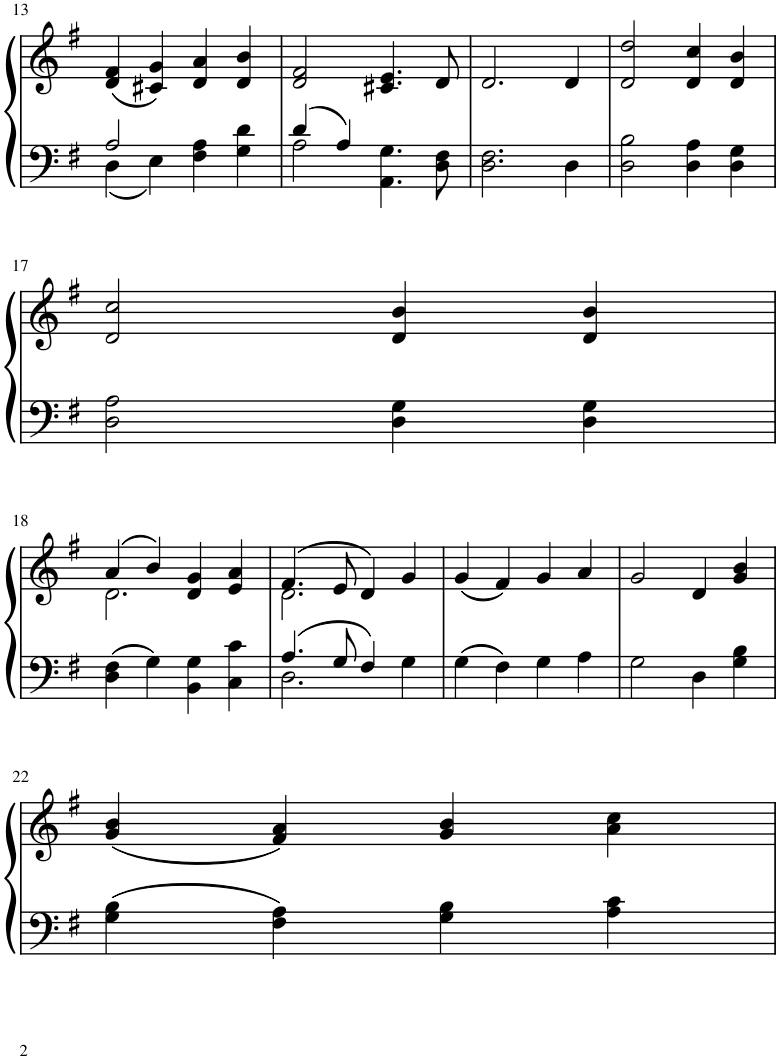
**kern	**kern
*part1	*part1
*staff2	*staff1
*I"Piano	*
*I'Pno.	*
!!LO:PB:g=z
*clefF4	*clefG2
*k[f#]	*k[f#]
*M4/4	*M4/4
=13	=13
*^	*
2A/	4D\	(4d/ 4f#/
.	4E\	4c#X/ 4g/)
2ryy	4F#\ 4A\	4d/ 4a/
.	4G\ 4d\	4d/ 4b/
=14	=14	=14
4d/	2A\	2d/ 2f#/
4A/	.	.
2ryy	4.AA\ 4.G\	4.c#X/ 4.e/
.	8D\ 8F#\	8d/
*v	*v	*
=15	=15
2.D\ 2.F#\	2.d/
4D\	4d/
=16	=16
2D\ 2B\	2d/ 2dd/
4D\ 4A\	4d/ 4cc/
4D\ 4G\	4d/ 4b/
!!LO:LB:g=z
=17	=17
2D\ 2A\	2d/ 2cc/
4D\ 4G\	4d/ 4b/
4D\ 4G\	4d/ 4b/
!!LO:LB:g=z
=18	=18
*	*^
4D\ 4F#\	(4a/	2.d\
4G\	4b/)	.
4BB\ 4G\	4d/ 4g/	.
4C\ 4c\	4e/ 4a/	4ryy
=19	=19	=19
*^	*	*
4.A/	2.D\	(4.f#/	2.d\
8G/	.	8e/	.
4F#/	.	4d/)	.
4G\	4ryy	4g/	4ryy
*v	*v	*	*
*	*v	*v
=20	=20
4G\	(4g/
4F#\	4f#/)
4G\	4g/
4A\	4a/
=21	=21
2G\	2g/
4D\	4d/
4G\ 4B\	4g/ 4b/
!!LO:LB:g=z
=22	=22
4G\ 4B\	(4g/ 4b/
4F#\ 4A\	4f#/ 4a/)
4G\ 4B\	4g/ 4b/
4A\ 4c\	4a\ 4cc\
=	=
*-	*-
